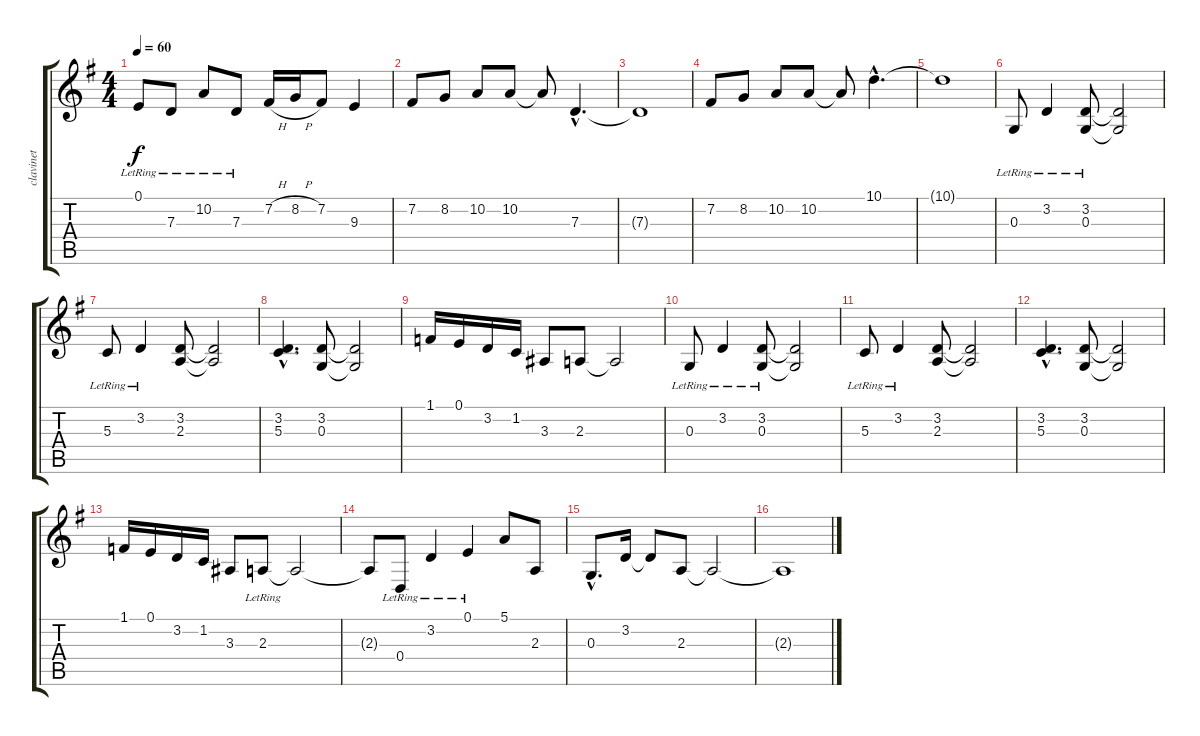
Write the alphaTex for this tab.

\track ("clavinet" "clavinet") {instrument clavinet}
\staff {score tabs}
\tuning (E4 B3 G3 D3 A2 E2) {hide}
\ts (4 4)
\tempo 60
\clef g2
\ks g
0.1{lr}.8{dy f} 7.3{lr}.8 10.2{lr}.8 7.3{lr}.8 7.2{h}.16 8.2{h}.16 7.2.8 9.3.4 |
7.2.8 8.2.8 10.2.8 10.2.8 10.2{t}.8 7.3{hac}.4{d} |
7.3{t}.1 |
7.2.8 8.2.8 10.2.8 10.2.8 10.2{t}.8 10.1{hac}.4{d} |
10.1{t}.1 |
0.3{lr}.8 3.2{lr}.4 (3.2{lr} 0.3{lr}).8 (3.2{t} 0.3{t}).2 |
5.3{lr}.8 3.2{lr}.4 (3.2 2.3).8 (3.2{t} 2.3{t}).2 |
(3.2{hac} 5.3{hac}).4{d} (3.2 0.3).8 (3.2{t} 0.3{t}).2 |
1.1.16 0.1.16 3.2.16 1.2.16 3.3.8 2.3.8 2.3{t}.2 |
0.3{lr}.8 3.2{lr}.4 (3.2{lr} 0.3{lr}).8 (3.2{t} 0.3{t}).2 |
5.3{lr}.8 3.2{lr}.4 (3.2 2.3).8 (3.2{t} 2.3{t}).2 |
(3.2{hac} 5.3{hac}).4{d} (3.2 0.3).8 (3.2{t} 0.3{t}).2 |
1.1.16 0.1.16 3.2.16 1.2.16 3.3.8 2.3{lr}.8 2.3{t}.2 |
2.3{t}.8 0.4{lr}.8 3.2{lr}.4 0.1{lr}.4 5.1.8 2.3.8 |
0.3{hac}.8{d} 3.2.16 3.2{t}.8 2.3.8 2.3{t}.2 |
2.3{t}.1
